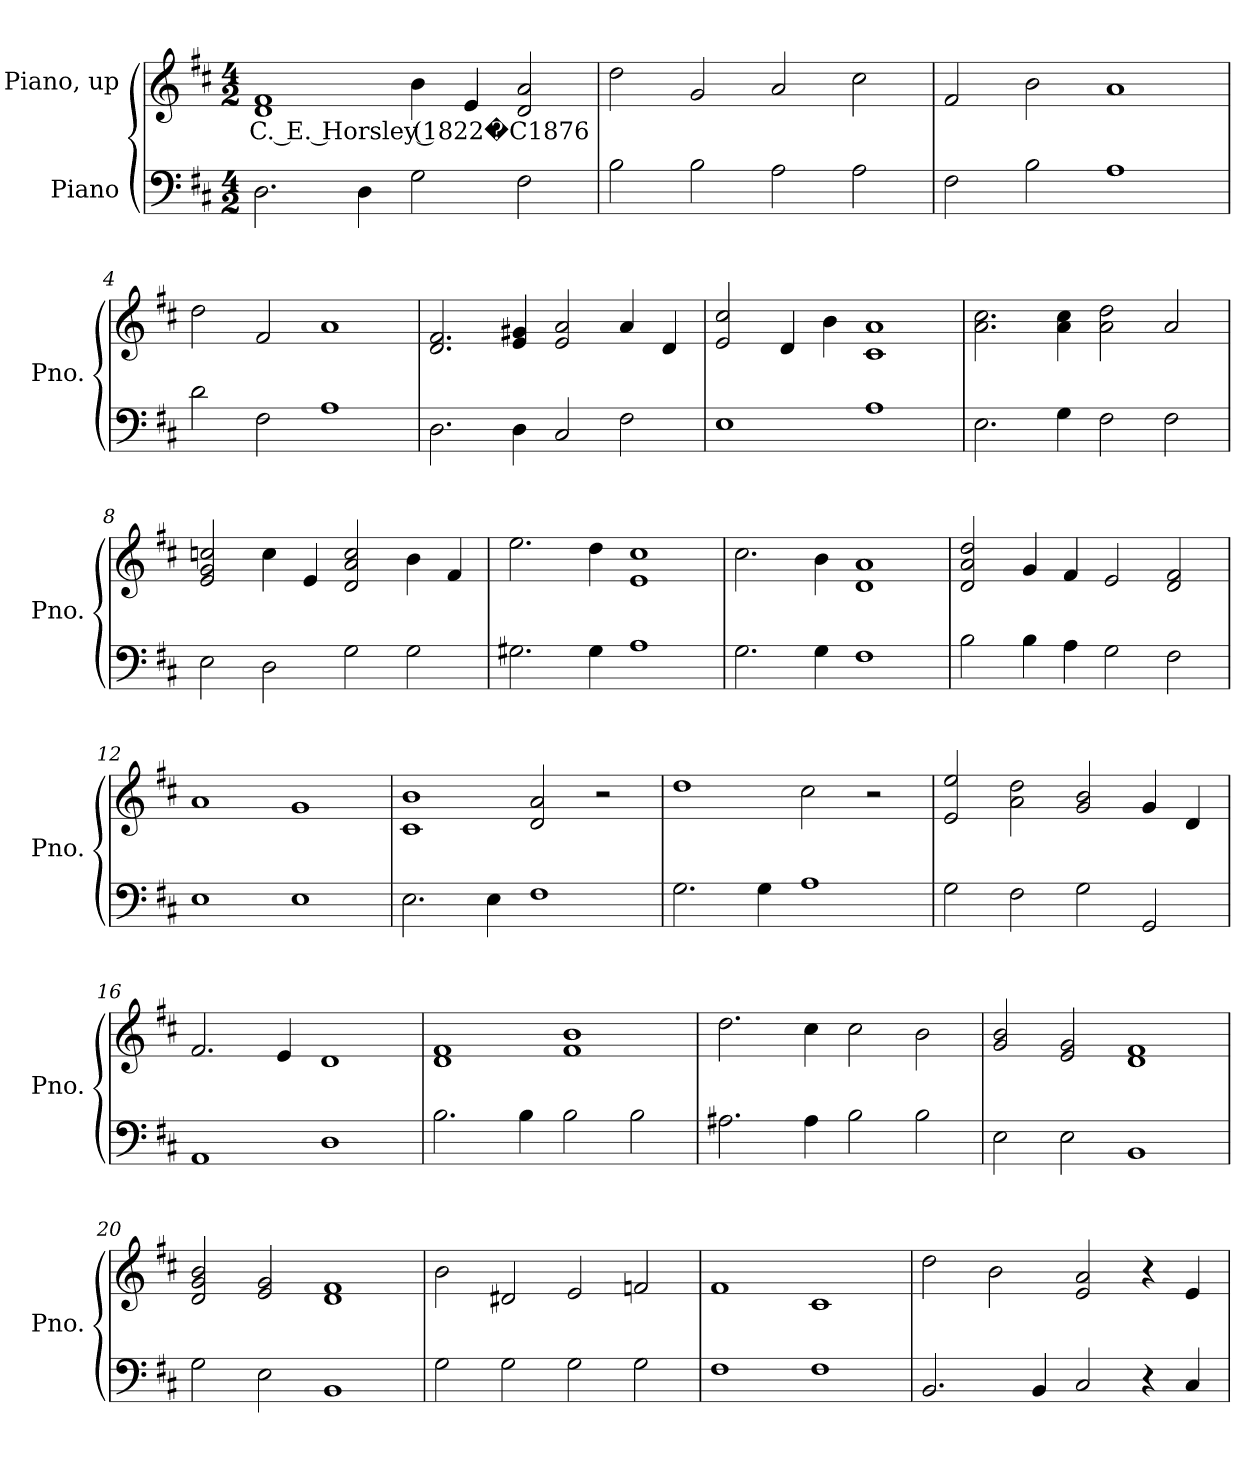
**kern	**kern	**text
*part2	*part1	*part1
*staff2	*staff1	*staff1
*I"Piano	*I"Piano, up	*
*I'Pno.	*I'Pno.	*
*clefF4	*clefG2	*
*k[f#c#]	*k[f#c#]	*
*M4/2	*M4/2	*
*MM144	*MM144	*
=1	=1	=1
!	!	!LO:LY:b
2.D\	1d 1f#	C. E. Horsley (1822�C1876
4D\	.	.
2G\	4b\	.
.	4e/	.
2F#\	2d/ 2a/	.
=2	=2	=2
2B\	2dd\	.
2B\	2g/	.
2A\	2a/	.
2A\	2cc#\	.
=3	=3	=3
2F#\	2f#/	.
2B\	2b\	.
1A	1a	.
=4	=4	=4
2d\	2dd\	.
2F#\	2f#/	.
1A	1a	.
=5	=5	=5
2.D\	2.d/ 2.f#/	.
4D\	4e/ 4g#X/	.
2C#/	2e/ 2a/	.
2F#\	4a/	.
.	4d/	.
!!LO:LB:g=z
=6	=6	=6
1E	2e/ 2cc#/	.
.	4d/	.
.	4b\	.
1A	1c# 1a	.
=7	=7	=7
2.E\	2.a\ 2.cc#\	.
4G\	4a\ 4cc#\	.
2F#\	2a\ 2dd\	.
2F#\	2a/	.
=8	=8	=8
2E\	2e/ 2g/ 2ccn/	.
2D\	4cc\	.
.	4e/	.
2G\	2d/ 2a/ 2cc/	.
2G\	4b\	.
.	4f#/	.
=9	=9	=9
2.G#X\	2.ee\	.
4G#\	4dd\	.
1A	1e 1cc#	.
=10	=10	=10
2.G\	2.cc#\	.
4G\	4b\	.
1F#	1d 1a	.
=11	=11	=11
2B\	2d/ 2a/ 2dd/	.
4B\	4g/	.
4A\	4f#/	.
2G\	2e/	.
2F#\	2d/ 2f#/	.
=12	=12	=12
1E	1a	.
1E	1g	.
!!LO:LB:g=z
=13	=13	=13
2.E\	1c# 1b	.
4E\	.	.
1F#	2d/ 2a/	.
.	2r	.
=14	=14	=14
2.G\	1dd	.
4G\	.	.
1A	2cc#\	.
.	2r	.
=15	=15	=15
2G\	2e/ 2ee/	.
2F#\	2a\ 2dd\	.
2G\	2g/ 2b/	.
2GG/	4g/	.
.	4d/	.
=16	=16	=16
1AA	2.f#/	.
.	4e/	.
1D	1d	.
=17	=17	=17
2.B\	1d 1f#	.
4B\	.	.
2B\	1f# 1b	.
2B\	.	.
=18	=18	=18
2.A#X\	2.dd\	.
4A#\	4cc#\	.
2B\	2cc#\	.
2B\	2b\	.
=19	=19	=19
2E\	2g/ 2b/	.
2E\	2e/ 2g/	.
1BB	1d 1f#	.
=20	=20	=20
2G\	2d/ 2g/ 2b/	.
2E\	2e/ 2g/	.
1BB	1d 1f#	.
!!LO:LB:g=z
=21	=21	=21
2G\	2b\	.
2G\	2d#X/	.
2G\	2e/	.
2G\	2fn/	.
=22	=22	=22
1F#	1f#	.
1F#	1c#	.
=23	=23	=23
2.BB/	2dd\	.
.	2b\	.
4BB/	.	.
2C#/	2e/ 2a/	.
4r	4r	.
4C#/	4e/	.
=	=	=
*-	*-	*-
